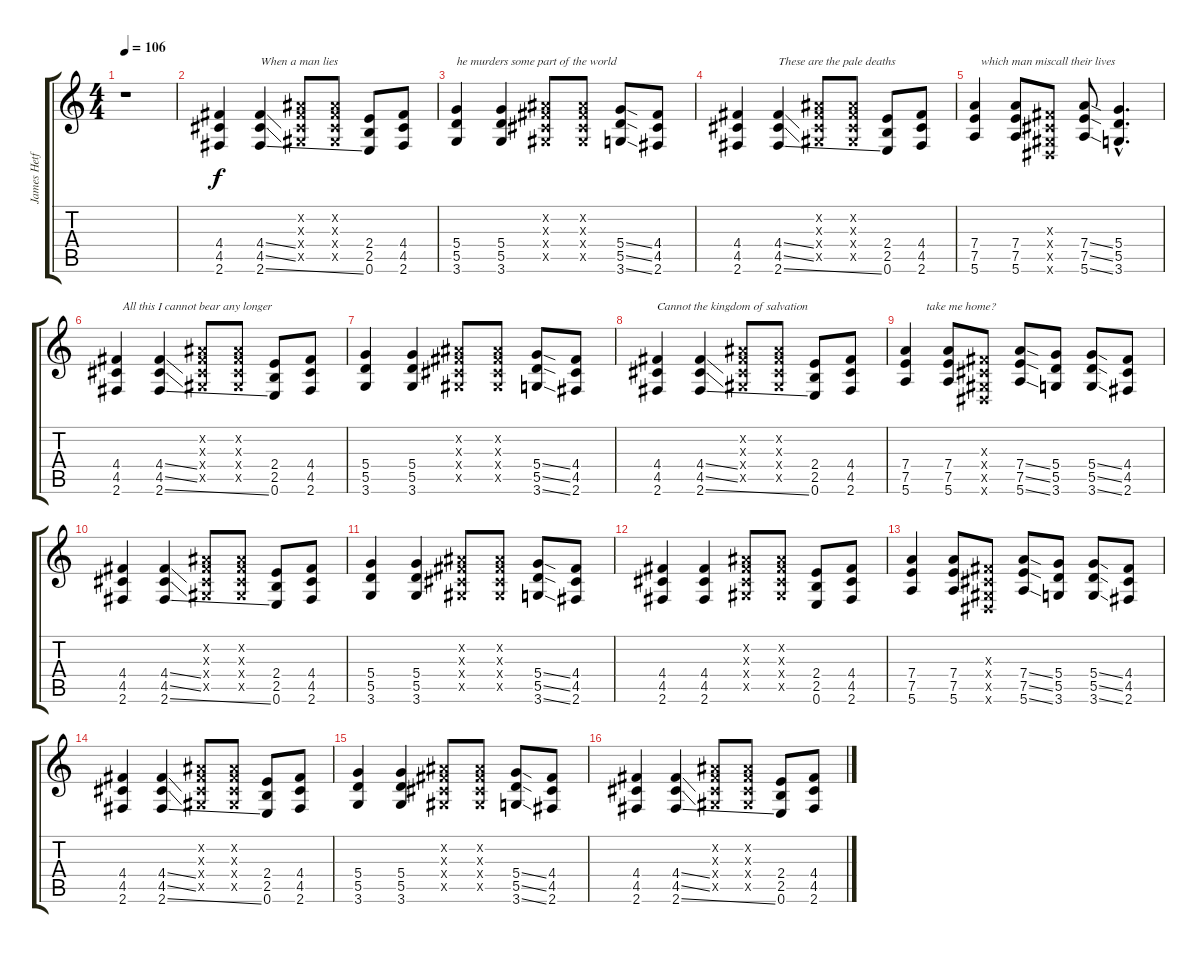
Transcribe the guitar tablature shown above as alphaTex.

\track ("James Hetfield" "James Hetf") {instrument distortionguitar}
\staff {score tabs}
\tuning (E4 B3 G3 D3 A2 E2) {hide}
\ts (4 4)
\tempo 106
\clef g2
\ks c
r.1{dy f volume 16} |
(4.4 4.5 2.6).4 (4.4{ss} 4.5{ss} 2.6{ss}).4{txt "When a man lies"} (-1.2{x} -1.3{x} -1.4{x} -1.5{x}).8 (-1.2{x} -1.3{x} -1.4{x} -1.5{x}).8 (2.4 2.5 0.6).8 (4.4 4.5 2.6).8 |
(5.4 5.5 3.6).4{txt "he murders some part of the world"} (5.4 5.5 3.6).4 (-1.2{x} -1.3{x} -1.4{x} -1.5{x}).8 (-1.2{x} -1.3{x} -1.4{x} -1.5{x}).8 (5.4{ss} 5.5{ss} 3.6{ss}).8 (4.4 4.5 2.6).8 |
(4.4 4.5 2.6).4 (4.4{ss} 4.5{ss} 2.6{ss}).4{txt "These are the pale deaths"} (-1.2{x} -1.3{x} -1.4{x} -1.5{x}).8 (-1.2{x} -1.3{x} -1.4{x} -1.5{x}).8 (2.4 2.5 0.6).8 (4.4 4.5 2.6).8 |
(7.4 7.5 5.6).4{txt "  which man miscall their lives"} (7.4 7.5 5.6).8 (-1.3{x} -1.4{x} -1.5{x} -1.6{x}).8 (7.4{ss} 7.5{ss} 5.6{ss}).8 (5.4{hac} 5.5{hac} 3.6{hac}).4{d} |
(4.4 4.5 2.6).4{txt "  All this I cannot bear any longer"} (4.4{ss} 4.5{ss} 2.6{ss}).4 (-1.2{x} -1.3{x} -1.4{x} -1.5{x}).8 (-1.2{x} -1.3{x} -1.4{x} -1.5{x}).8 (2.4 2.5 0.6).8 (4.4 4.5 2.6).8 |
(5.4 5.5 3.6).4 (5.4 5.5 3.6).4 (-1.2{x} -1.3{x} -1.4{x} -1.5{x}).8 (-1.2{x} -1.3{x} -1.4{x} -1.5{x}).8 (5.4{ss} 5.5{ss} 3.6{ss}).8 (4.4 4.5 2.6).8 |
(4.4 4.5 2.6).4{txt "Cannot the kingdom of salvation "} (4.4{ss} 4.5{ss} 2.6{ss}).4 (-1.2{x} -1.3{x} -1.4{x} -1.5{x}).8 (-1.2{x} -1.3{x} -1.4{x} -1.5{x}).8 (2.4 2.5 0.6).8 (4.4 4.5 2.6).8 |
(7.4 7.5 5.6).4{txt "       take me home?"} (7.4 7.5 5.6).8 (-1.3{x} -1.4{x} -1.5{x} -1.6{x}).8 (7.4{ss} 7.5{ss} 5.6{ss}).8 (5.4 5.5 3.6).8 (5.4{ss} 5.5{ss} 3.6{ss}).8 (4.4 4.5 2.6).8 |
(4.4 4.5 2.6).4 (4.4{ss} 4.5{ss} 2.6{ss}).4 (-1.2{x} -1.3{x} -1.4{x} -1.5{x}).8 (-1.2{x} -1.3{x} -1.4{x} -1.5{x}).8 (2.4 2.5 0.6).8 (4.4 4.5 2.6).8 |
(5.4 5.5 3.6).4 (5.4 5.5 3.6).4 (-1.2{x} -1.3{x} -1.4{x} -1.5{x}).8 (-1.2{x} -1.3{x} -1.4{x} -1.5{x}).8 (5.4{ss} 5.5{ss} 3.6{ss}).8 (4.4 4.5 2.6).8 |
(4.4 4.5 2.6).4 (4.4 4.5 2.6).4 (-1.2{x} -1.3{x} -1.4{x} -1.5{x}).8 (-1.2{x} -1.3{x} -1.4{x} -1.5{x}).8 (2.4 2.5 0.6).8 (4.4 4.5 2.6).8 |
(7.4 7.5 5.6).4 (7.4 7.5 5.6).8 (-1.3{x} -1.4{x} -1.5{x} -1.6{x}).8 (7.4{ss} 7.5{ss} 5.6{ss}).8 (5.4 5.5 3.6).8 (5.4{ss} 5.5{ss} 3.6{ss}).8 (4.4 4.5 2.6).8 |
(4.4 4.5 2.6).4 (4.4{ss} 4.5{ss} 2.6{ss}).4 (-1.2{x} -1.3{x} -1.4{x} -1.5{x}).8 (-1.2{x} -1.3{x} -1.4{x} -1.5{x}).8 (2.4 2.5 0.6).8 (4.4 4.5 2.6).8 |
(5.4 5.5 3.6).4 (5.4 5.5 3.6).4 (-1.2{x} -1.3{x} -1.4{x} -1.5{x}).8 (-1.2{x} -1.3{x} -1.4{x} -1.5{x}).8 (5.4{ss} 5.5{ss} 3.6{ss}).8 (4.4 4.5 2.6).8 |
(4.4 4.5 2.6).4 (4.4{ss} 4.5{ss} 2.6{ss}).4 (-1.2{x} -1.3{x} -1.4{x} -1.5{x}).8 (-1.2{x} -1.3{x} -1.4{x} -1.5{x}).8 (2.4 2.5 0.6).8 (4.4 4.5 2.6).8
